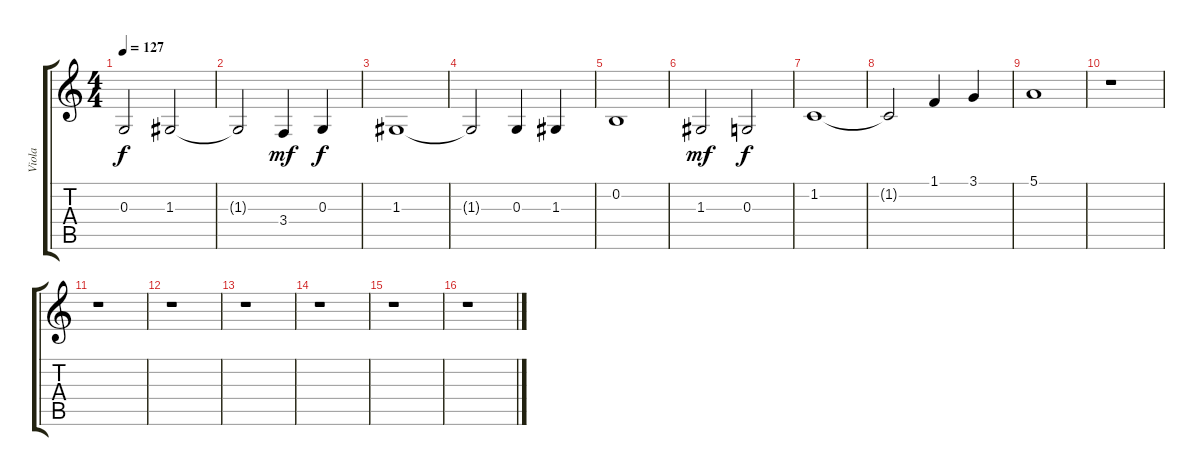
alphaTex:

\track ("Viola" "Viola") {instrument stringensemble1}
\staff {score tabs}
\tuning (E4 B3 G3 D3 A2 E2) {hide}
\ts (4 4)
\tempo 127
\clef g2
\ks c
0.3.2{dy f} 1.3.2 |
1.3{t}.2 3.4.4{dy mf} 0.3.4{dy f} |
1.3.1 |
1.3{t}.2 0.3.4 1.3.4 |
0.2.1 |
1.3.2{dy mf} 0.3.2{dy f} |
1.2.1 |
1.2{t}.2 1.1.4 3.1.4 |
5.1.1 |
r.1 |
r.1 |
r.1 |
r.1 |
r.1 |
r.1 |
r.1
